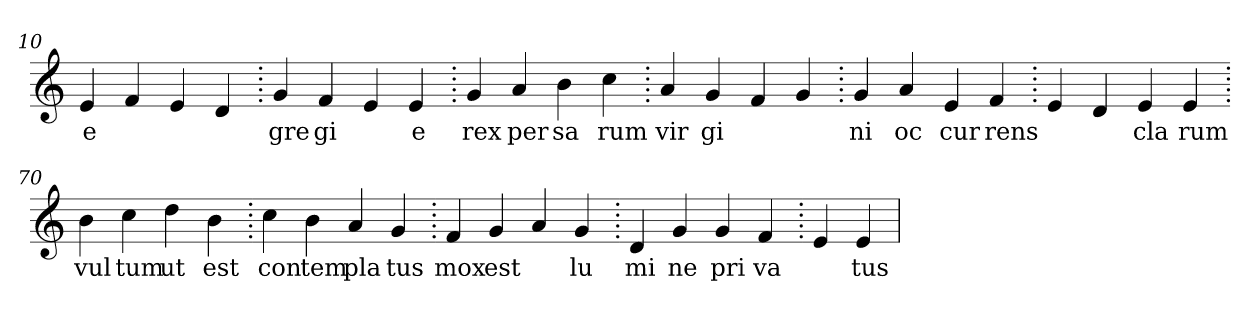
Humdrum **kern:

**kern	**text
*part1	*part1
*staff1	*staff1
*clefG2	*
=10.	=10.
4e	e
4f	.
4e	.
4d	.
=20.	=20.
4g	gre
4f	gi
4e	.
4e	e
=30.	=30.
4g	rex
4a	per
4b	sa
4cc	rum
=40.	=40.
4a	vir
4g	gi
4f	.
4g	.
=50.	=50.
4g	ni
4a	oc
4e	cur
4f	rens
=60.	=60.
4e	.
4d	.
4e	cla
4e	rum
=70.	=70.
4b	vul
4cc	tum
4dd	ut
4b	est
=80.	=80.
4cc	con
4b	tem
4a	pla
4g	tus
=90.	=90.
4f	mox
4g	est
4a	.
4g	lu
=100.	=100.
4d	mi
4g	ne
4g	pri
4f	va
=110.	=110.
4e	.
4e	tus
=	=
*-	*-
